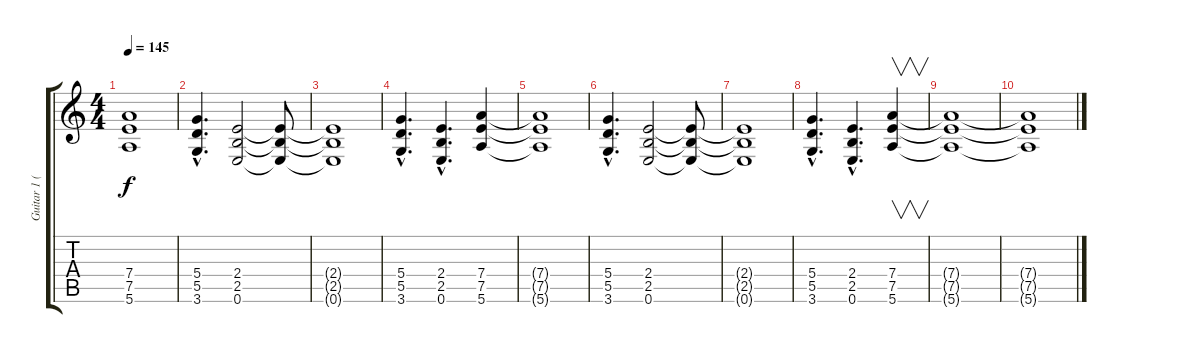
\track ("Guitar 1 (rythm)" "Guitar 1 (") {instrument distortionguitar}
\staff {score tabs}
\tuning (E4 B3 G3 D3 A2 E2) {hide}
\ts (4 4)
\tempo 145
\clef g2
\ks c
(7.4{t} 7.5{t} 5.6{t}).1{dy f} |
(5.4{hac} 5.5{hac} 3.6{hac}).4{d} (2.4 2.5 0.6).2 (2.4{t} 2.5{t} 0.6{t}).8 |
(2.4{t} 2.5{t} 0.6{t}).1 |
(5.4{hac} 5.5{hac} 3.6{hac}).4{d} (2.4{hac} 2.5{hac} 0.6{hac}).4{d} (7.4 7.5 5.6).4 |
(7.4{t} 7.5{t} 5.6{t}).1 |
(5.4{hac} 5.5{hac} 3.6{hac}).4{d} (2.4 2.5 0.6).2 (2.4{t} 2.5{t} 0.6{t}).8 |
(2.4{t} 2.5{t} 0.6{t}).1 |
(5.4{hac} 5.5{hac} 3.6{hac}).4{d} (2.4{hac} 2.5{hac} 0.6{hac}).4{d} (7.4 7.5 5.6).4{v volume 0} |
(7.4{t} 7.5{t} 5.6{t}).1 |
(7.4{t} 7.5{t} 5.6{t}).1
